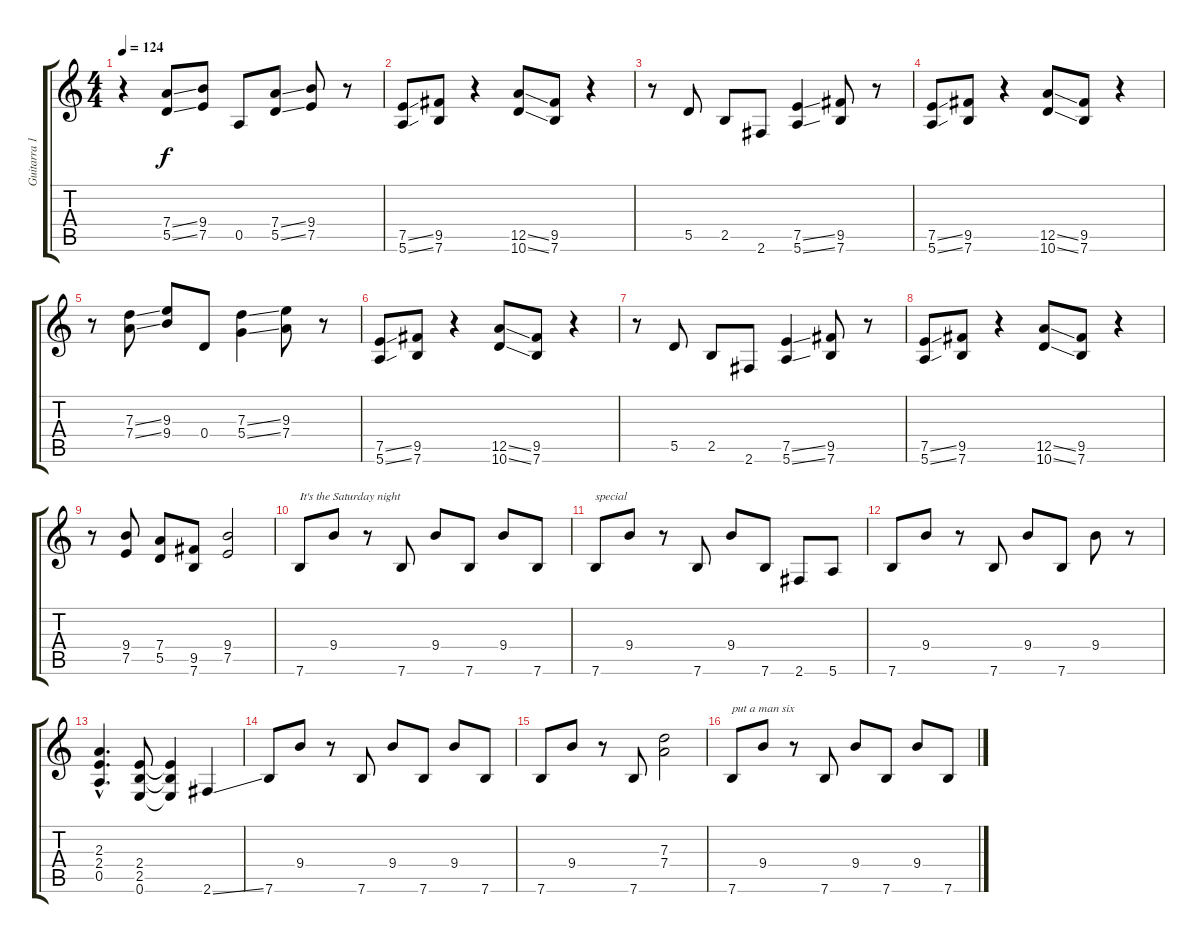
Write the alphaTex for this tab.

\track ("Guitarra 1" "Guitarra 1") {instrument overdrivenguitar}
\staff {score tabs}
\tuning (E4 B3 G3 D3 A2 E2) {hide}
\ts (4 4)
\tempo 124
\clef g2
\ks c
r.4{dy f} (7.4{ss} 5.5{ss}).8 (9.4 7.5).8 0.5.8 (7.4{ss} 5.5{ss}).8 (9.4 7.5).8 r.8 |
(7.5{ss} 5.6{ss}).8 (9.5 7.6).8 r.4 (12.5{ss} 10.6{ss}).8 (9.5 7.6).8 r.4 |
r.8 5.5.8 2.5.8 2.6.8 (7.5{ss} 5.6{ss}).4 (9.5 7.6).8 r.8 |
(7.5{ss} 5.6{ss}).8 (9.5 7.6).8 r.4 (12.5{ss} 10.6{ss}).8 (9.5 7.6).8 r.4 |
r.8 (7.3{ss} 7.4{ss}).8 (9.3 9.4).8 0.4.8 (7.3{ss} 5.4{ss}).4 (9.3 7.4).8 r.8 |
(7.5{ss} 5.6{ss}).8 (9.5 7.6).8 r.4 (12.5{ss} 10.6{ss}).8 (9.5 7.6).8 r.4 |
r.8 5.5.8 2.5.8 2.6.8 (7.5{ss} 5.6{ss}).4 (9.5 7.6).8 r.8 |
(7.5{ss} 5.6{ss}).8 (9.5 7.6).8 r.4 (12.5{ss} 10.6{ss}).8 (9.5 7.6).8 r.4 |
r.8 (9.4 7.5).8 (7.4 5.5).8 (9.5 7.6).8 (9.4 7.5).2 |
7.6.8{txt "It's the Saturday night"} 9.4.8 r.8 7.6.8 9.4.8 7.6.8 9.4.8 7.6.8 |
7.6.8{txt "special"} 9.4.8 r.8 7.6.8 9.4.8 7.6.8 2.6.8 5.6.8 |
7.6.8 9.4.8 r.8 7.6.8 9.4.8 7.6.8 9.4.8 r.8 |
(2.3{hac} 2.4{hac} 0.5{hac}).4{d} (2.4 2.5 0.6).8 (2.4{t} 2.5{t} 0.6{t}).4 2.6{ss}.4 |
7.6.8 9.4.8 r.8 7.6.8 9.4.8 7.6.8 9.4.8 7.6.8 |
7.6.8 9.4.8 r.8 7.6.8 (7.3 7.4).2 |
7.6.8{txt "put a man six"} 9.4.8 r.8 7.6.8 9.4.8 7.6.8 9.4.8 7.6.8
